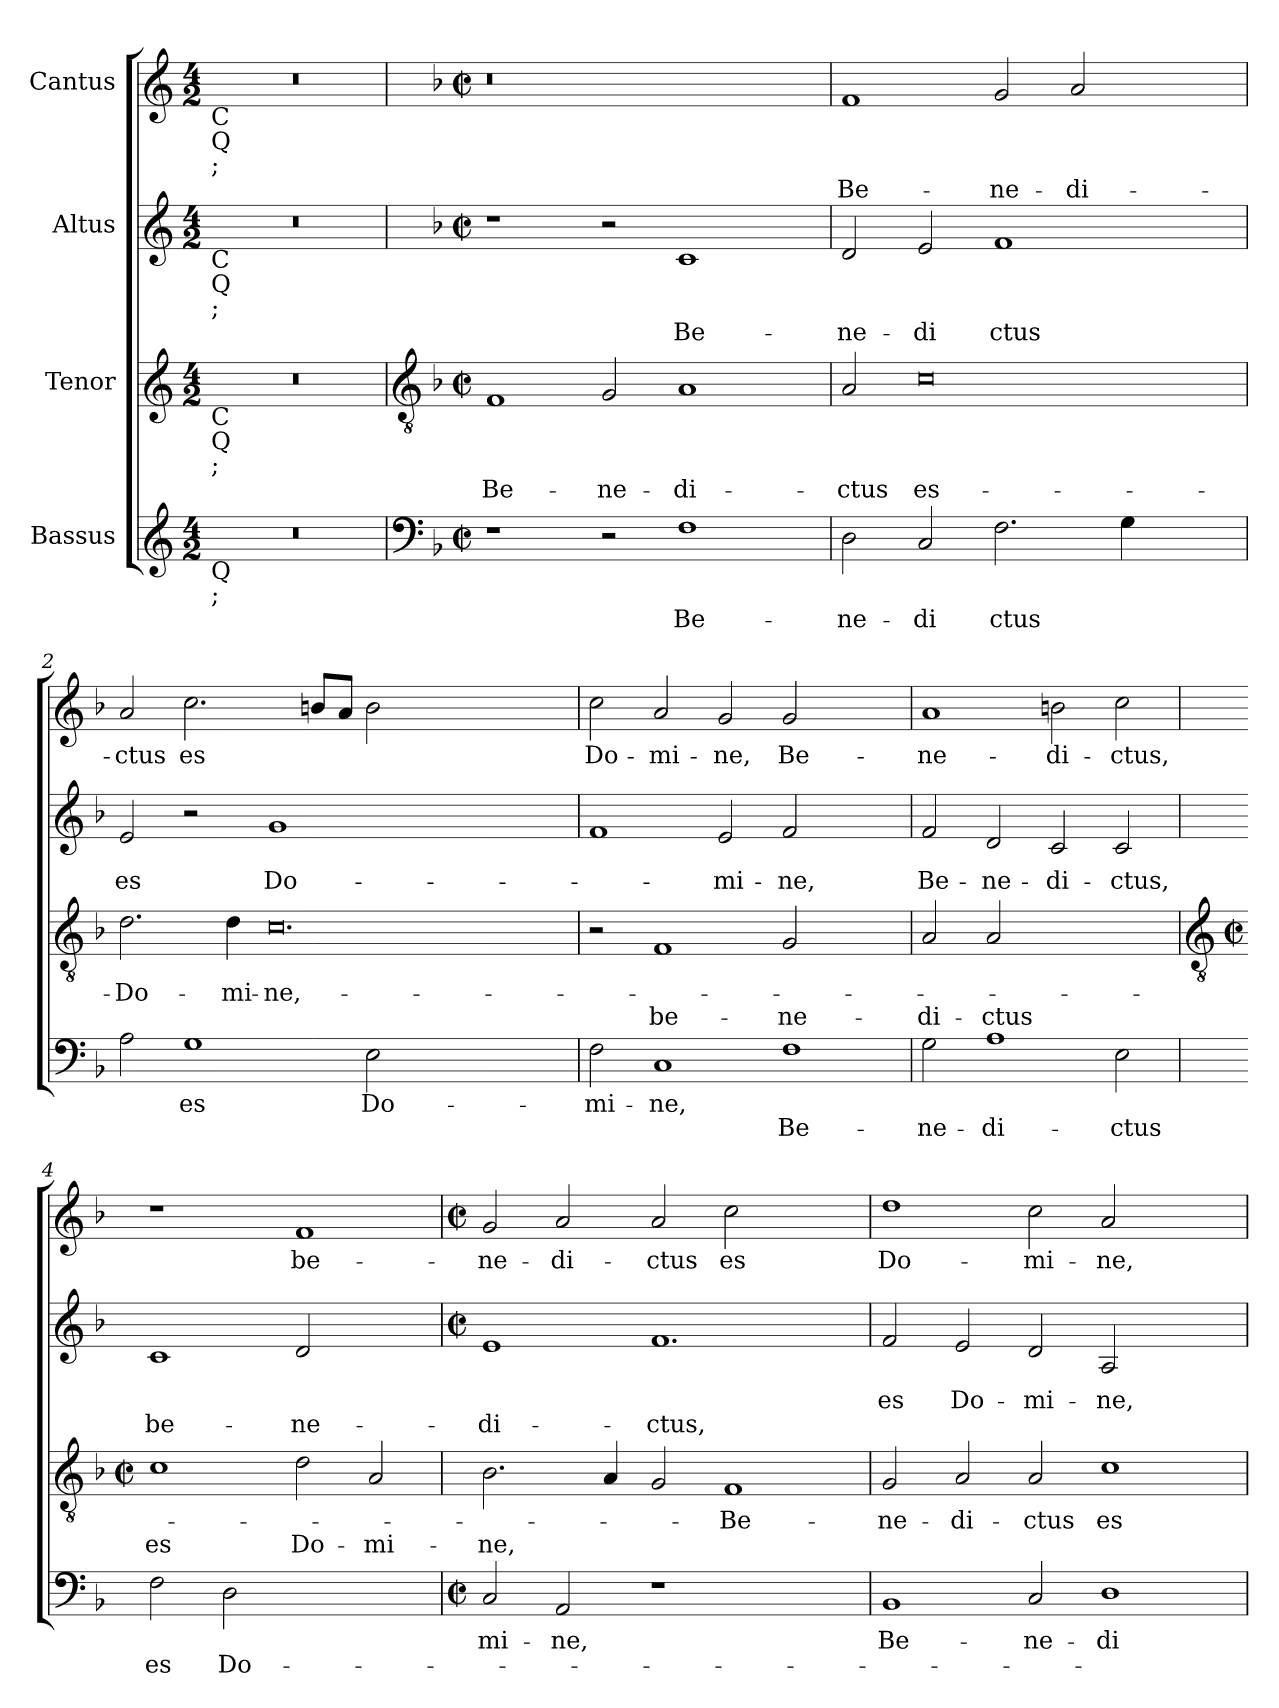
**kern	**text	**text	**kern	**text	**text	**kern	**text	**text	**kern	**text
*part4	*part4	*part4	*part3	*part3	*part3	*part2	*part2	*part2	*part1	*part1
*staff4	*staff4	*staff4	*staff3	*staff3	*staff3	*staff2	*staff2	*staff2	*staff1	*staff1
*I"Bassus	*	*	*I"Tenor	*	*	*I"Altus	*	*	*I"Cantus	*
*clefG2	*	*	*clefG2	*	*	*clefG2	*	*	*clefG2	*
*k[]	*	*	*k[]	*	*	*k[]	*	*	*k[]	*
*C:	*	*	*C:	*	*	*C:	*	*	*C:	*
*M4/2	*	*	*M4/2	*	*	*M4/2	*	*	*M4/2	*
=	=	=	=	=	=	=	=	=	=	=
!	!	!	!	!	!	!	!	!	!LO:TX:b:t=C	!
!	!	!	!	!	!	!	!	!	!LO:TX:b:t=Q	!
!	!	!	!	!	!	!	!	!	!LO:TX:b:t=;	!
!	!	!	!	!	!	!LO:TX:b:t=C	!	!	!	!
!	!	!	!	!	!	!LO:TX:b:t=Q	!	!	!	!
!	!	!	!	!	!	!LO:TX:b:t=;	!	!	!	!
!	!	!	!LO:TX:b:t=C	!	!	!	!	!	!	!
!	!	!	!LO:TX:b:t=Q	!	!	!	!	!	!	!
!	!	!	!LO:TX:b:t=;	!	!	!	!	!	!	!
!LO:TX:b:t=Q	!	!	!	!	!	!	!	!	!	!
!LO:TX:b:t=;	!	!	!	!	!	!	!	!	!	!
0r	.	.	0r	.	.	0r	.	.	0r	.
!!LO:LB:g=z
=1	=1	=1	=1	=1	=1	=1	=1	=1	=1	=1
*clefF4	*	*	*clefGv2	*	*	*	*	*	*	*
*k[b-]	*	*	*k[b-]	*	*	*k[b-]	*	*	*k[b-]	*
*F:	*	*	*F:	*	*	*F:	*	*	*F:	*
*M4/2	*	*	*M4/2	*	*	*M4/2	*	*	*M4/2	*
*met(c|)	*	*	*met(c|)	*	*	*met(c|)	*	*	*met(c|)	*
!	!	!	!	!LO:LY:b	!	!	!	!	!	!
*	*	*	*	*	*	*^	*	*	*	*
1r	.	.	1F	Be-	.	1r	1ryy	.	.	0r	.
!	!	!	!	!LO:LY:b	!	!	!	!	!	!	!
2r	.	.	2G	-ne-	.	2r	2ryy	.	.	.	.
!	!LO:LY:b	!	!	!LO:LY:b	!	!	!	!LO:LY:b	!	!	!
1F	Be-	.	1A	-di-	.	1c	2ryy	Be-	.	.	.
.	.	.	.	.	.	.	2ryy	.	.	2ryy	.
=1A	=1A	=1A	=1A	=1A	=1A	=1A	=1A	=1A	=1A	=1A	=1A
!	!LO:LY:b	!	!	!LO:LY:b	!	!	!	!LO:LY:b	!	!	!LO:LY:b
2D	-ne-	.	2A	-ctus	.	2d	0ryy	-ne-	.	1f	Be-
!	!LO:LY:b	!	!	!LO:LY:b	!	!	!	!LO:LY:b	!	!	!
2C	-di	.	0c	es-	.	2e	.	-di	.	.	.
!	!LO:LY:b	!	!	!	!	!	!	!LO:LY:b	!	!	!LO:LY:b
2.F	ctus	.	.	.	.	1f	.	ctus	.	2g	-ne-
!	!	!	!	!	!	!	!	!	!	!	!LO:LY:b
.	.	.	.	.	.	.	.	.	.	2a	-di-
4G	.	.	.	.	.	.	.	.	.	.	.
2ryy	.	.	.	.	.	2ryy	2ryy	.	.	2ryy	.
=2A	=2A	=2A	=2A	=2A	=2A	=2A	=2A	=2A	=2A	=2A	=2A
!	!	!	!	!LO:LY:b	!	!	!	!LO:LY:b	!	!	!LO:LY:b
2A	.	.	2.d	-Do-	.	2e	0ryy	es	.	2a	-ctus
!	!LO:LY:b	!	!	!	!	!	!	!	!	!	!LO:LY:b
1G	es	.	.	.	.	2r	.	.	.	2.cc	es
!	!	!	!	!LO:LY:b	!	!	!	!	!	!	!
.	.	.	4d	-mi-	.	.	.	.	.	.	.
!	!	!	!	!LO:LY:b	!	!	!	!LO:LY:b	!	!	!
.	.	.	0.c	-ne,-	.	1g	.	Do-	.	.	.
.	.	.	.	.	.	.	.	.	.	8bL	.
.	.	.	.	.	.	.	.	.	.	8aJ	.
!	!LO:LY:b	!	!	!	!	!	!	!	!	!	!
2E	Do-	.	.	.	.	.	.	.	.	2b	.
0ryy	.	.	.	.	.	0ryy	0ryy	.	.	0ryy	.
=3A	=3A	=3A	=3A	=3A	=3A	=3A	=3A	=3A	=3A	=3A	=3A
!	!LO:LY:b	!	!	!	!	!	!	!	!	!	!LO:LY:b
2F	-mi-	.	2r	.	.	1f	0ryy	.	.	2cc	Do-
!	!LO:LY:b	!	!	!	!LO:LY:b	!	!	!	!	!	!LO:LY:b
1C	-ne,	.	1F	.	-be-	.	.	.	.	2a	-mi-
!	!	!	!	!	!	!	!	!LO:LY:b	!	!	!LO:LY:b
.	.	.	.	.	.	2e	.	-mi-	.	2g	-ne,
!	!	!LO:LY:b	!	!	!LO:LY:b	!	!	!LO:LY:b	!	!	!LO:LY:b
1F	.	Be-	2G	.	-ne-	2f	.	-ne,	.	2g	Be-
.	.	.	2ryy	.	.	2ryy	2ryy	.	.	2ryy	.
=3B	=3B	=3B	=3B	=3B	=3B	=3B	=3B	=3B	=3B	=3B	=3B
!	!	!LO:LY:b	!	!	!LO:LY:b	!	!	!LO:LY:b	!	!	!LO:LY:b
2G	.	-ne-	2A	.	-di-	2f	0ryy	Be-	.	1a	-ne-
!	!	!LO:LY:b	!	!	!LO:LY:b	!	!	!LO:LY:b	!	!	!
1A	.	-di-	2A	.	-ctus	2d	.	-ne-	.	.	.
!	!	!	!	!	!	!	!	!LO:LY:b	!	!	!LO:LY:b
.	.	.	1ryy	.	.	2c	.	-di-	.	2bn	-di-
!	!	!LO:LY:b	!	!	!	!	!	!LO:LY:b	!	!	!LO:LY:b
2E	.	-ctus	.	.	.	2c	.	-ctus,	.	2cc	-ctus,
!!LO:LB:g=z
=4A	=4A	=4A	=4A	=4A	=4A	=4A	=4A	=4A	=4A	=4A	=4A
*	*	*	*clefGv2	*	*	*	*	*	*	*	*
*	*	*	*M4/2	*	*	*	*	*	*	*	*
*	*	*	*met(c|)	*	*	*	*	*	*	*	*
!	!	!LO:LY:b	!	!	!LO:LY:b	!	!	!	!LO:LY:b	!	!
2F	.	es	1c	.	es	1c	0ryy	.	be-	1r	.
!	!	!LO:LY:b	!	!	!	!	!	!	!	!	!
2D	.	Do-	.	.	.	.	.	.	.	.	.
!	!	!	!	!	!LO:LY:b	!	!	!	!LO:LY:b	!	!LO:LY:b
1ryy	.	.	2d	.	Do-	2d	.	.	-ne-	1f	be-
!	!	!	!	!	!LO:LY:b	!	!	!	!	!	!
.	.	.	2A	.	-mi-	2ryy	.	.	.	.	.
!!LO:LB:g=z
=5	=5	=5	=5	=5	=5	=5	=5	=5	=5	=5	=5
*M4/2	*	*	*	*	*	*M4/2	*	*	*	*M4/2	*
*met(c|)	*	*	*	*	*	*met(c|)	*	*	*	*met(c|)	*
!	!LO:LY:b	!	!	!	!LO:LY:b	!	!	!	!LO:LY:b	!	!LO:LY:b
2C	-mi-	.	2.B-	.	-ne,	1e	0ryy	.	-di-	2g	-ne-
!	!LO:LY:b	!	!	!	!	!	!	!	!	!	!LO:LY:b
2AA	-ne,	.	.	.	.	.	.	.	.	2a	-di-
.	.	.	4A	.	.	.	.	.	.	.	.
!	!	!	!	!	!	!	!	!	!LO:LY:b	!	!LO:LY:b
1r	.	.	2G	.	.	1.f	.	.	-ctus,	2a	-ctus
!	!	!	!	!LO:LY:b	!	!	!	!	!	!	!LO:LY:b
.	.	.	1F	Be-	.	.	.	.	.	2cc	es
2ryy	.	.	.	.	.	.	2ryy	.	.	2ryy	.
=5A	=5A	=5A	=5A	=5A	=5A	=5A	=5A	=5A	=5A	=5A	=5A
!	!LO:LY:b	!	!	!LO:LY:b	!	!	!	!LO:LY:b	!	!	!LO:LY:b
1BB-	Be-	.	2G	-ne-	.	2f	0ryy	es	.	1dd	Do-
!	!	!	!	!LO:LY:b	!	!	!	!LO:LY:b	!	!	!
.	.	.	2A	-di-	.	2e	.	Do-	.	.	.
!	!LO:LY:b	!	!	!LO:LY:b	!	!	!	!LO:LY:b	!	!	!LO:LY:b
2C	-ne-	.	2A	-ctus	.	2d	.	-mi-	.	2cc	-mi-
!	!LO:LY:b	!	!	!LO:LY:b	!	!	!	!LO:LY:b	!	!	!LO:LY:b
1D	-di-	.	1c	es	.	2A	.	-ne,	.	2a	-ne,
.	.	.	.	.	.	2ryy	2ryy	.	.	2ryy	.
*	*	*	*	*	*	*v	*v	*	*	*	*
=	=	=	=	=	=	=	=	=	=	=
*-	*-	*-	*-	*-	*-	*-	*-	*-	*-	*-
